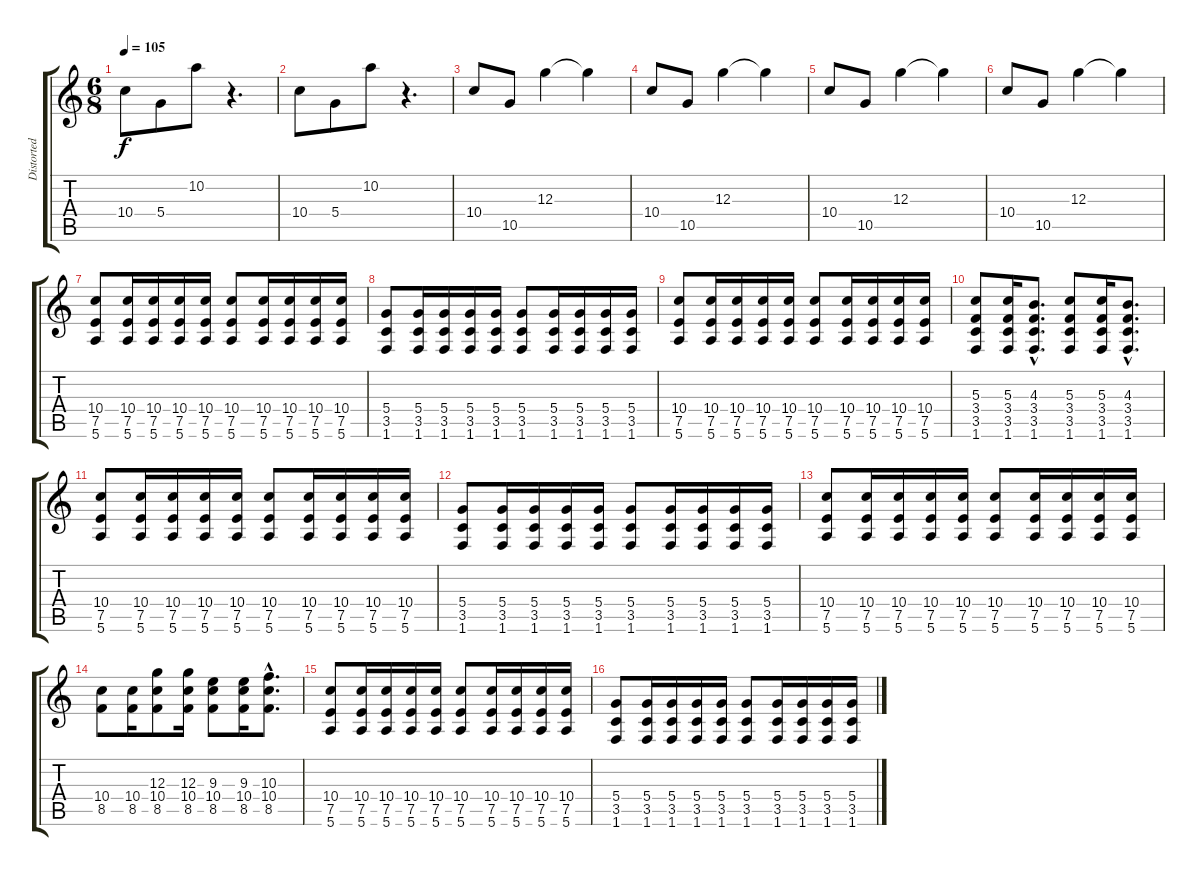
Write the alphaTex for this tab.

\track ("Distorted Guitar" "Distorted ") {instrument distortionguitar}
\staff {score tabs}
\tuning (E4 B3 G3 D3 A2 E2) {hide}
\ts (6 8)
\tempo 105
\clef g2
\ks c
10.4.8{dy f} 5.4.8 10.2.8 r.4{d} |
10.4.8 5.4.8 10.2.8 r.4{d} |
10.4.8 10.5.8 12.3.4 12.3{t}.4 |
10.4.8 10.5.8 12.3.4 12.3{t}.4 |
10.4.8 10.5.8 12.3.4 12.3{t}.4 |
10.4.8 10.5.8 12.3.4 12.3{t}.4 |
(10.4 7.5 5.6).8 (10.4 7.5 5.6).16 (10.4 7.5 5.6).16 (10.4 7.5 5.6).16 (10.4 7.5 5.6).16 (10.4 7.5 5.6).8 (10.4 7.5 5.6).16 (10.4 7.5 5.6).16 (10.4 7.5 5.6).16 (10.4 7.5 5.6).16 |
(5.4 3.5 1.6).8 (5.4 3.5 1.6).16 (5.4 3.5 1.6).16 (5.4 3.5 1.6).16 (5.4 3.5 1.6).16 (5.4 3.5 1.6).8 (5.4 3.5 1.6).16 (5.4 3.5 1.6).16 (5.4 3.5 1.6).16 (5.4 3.5 1.6).16 |
(10.4 7.5 5.6).8 (10.4 7.5 5.6).16 (10.4 7.5 5.6).16 (10.4 7.5 5.6).16 (10.4 7.5 5.6).16 (10.4 7.5 5.6).8 (10.4 7.5 5.6).16 (10.4 7.5 5.6).16 (10.4 7.5 5.6).16 (10.4 7.5 5.6).16 |
(5.3 3.4 3.5 1.6).8 (5.3 3.4 3.5 1.6).16 (4.3{hac} 3.4{hac} 3.5{hac} 1.6{hac}).8{d} (5.3 3.4 3.5 1.6).8 (5.3 3.4 3.5 1.6).16 (4.3{hac} 3.4{hac} 3.5{hac} 1.6{hac}).8{d} |
(10.4 7.5 5.6).8 (10.4 7.5 5.6).16 (10.4 7.5 5.6).16 (10.4 7.5 5.6).16 (10.4 7.5 5.6).16 (10.4 7.5 5.6).8 (10.4 7.5 5.6).16 (10.4 7.5 5.6).16 (10.4 7.5 5.6).16 (10.4 7.5 5.6).16 |
(5.4 3.5 1.6).8 (5.4 3.5 1.6).16 (5.4 3.5 1.6).16 (5.4 3.5 1.6).16 (5.4 3.5 1.6).16 (5.4 3.5 1.6).8 (5.4 3.5 1.6).16 (5.4 3.5 1.6).16 (5.4 3.5 1.6).16 (5.4 3.5 1.6).16 |
(10.4 7.5 5.6).8 (10.4 7.5 5.6).16 (10.4 7.5 5.6).16 (10.4 7.5 5.6).16 (10.4 7.5 5.6).16 (10.4 7.5 5.6).8 (10.4 7.5 5.6).16 (10.4 7.5 5.6).16 (10.4 7.5 5.6).16 (10.4 7.5 5.6).16 |
(10.4 8.5).8 (10.4 8.5).16 (12.3 10.4 8.5).8 (12.3 10.4 8.5).16 (9.3 10.4 8.5).8 (9.3 10.4 8.5).16 (10.3{hac} 10.4{hac} 8.5{hac}).8{d} |
(10.4 7.5 5.6).8 (10.4 7.5 5.6).16 (10.4 7.5 5.6).16 (10.4 7.5 5.6).16 (10.4 7.5 5.6).16 (10.4 7.5 5.6).8 (10.4 7.5 5.6).16 (10.4 7.5 5.6).16 (10.4 7.5 5.6).16 (10.4 7.5 5.6).16 |
(5.4 3.5 1.6).8 (5.4 3.5 1.6).16 (5.4 3.5 1.6).16 (5.4 3.5 1.6).16 (5.4 3.5 1.6).16 (5.4 3.5 1.6).8 (5.4 3.5 1.6).16 (5.4 3.5 1.6).16 (5.4 3.5 1.6).16 (5.4 3.5 1.6).16
